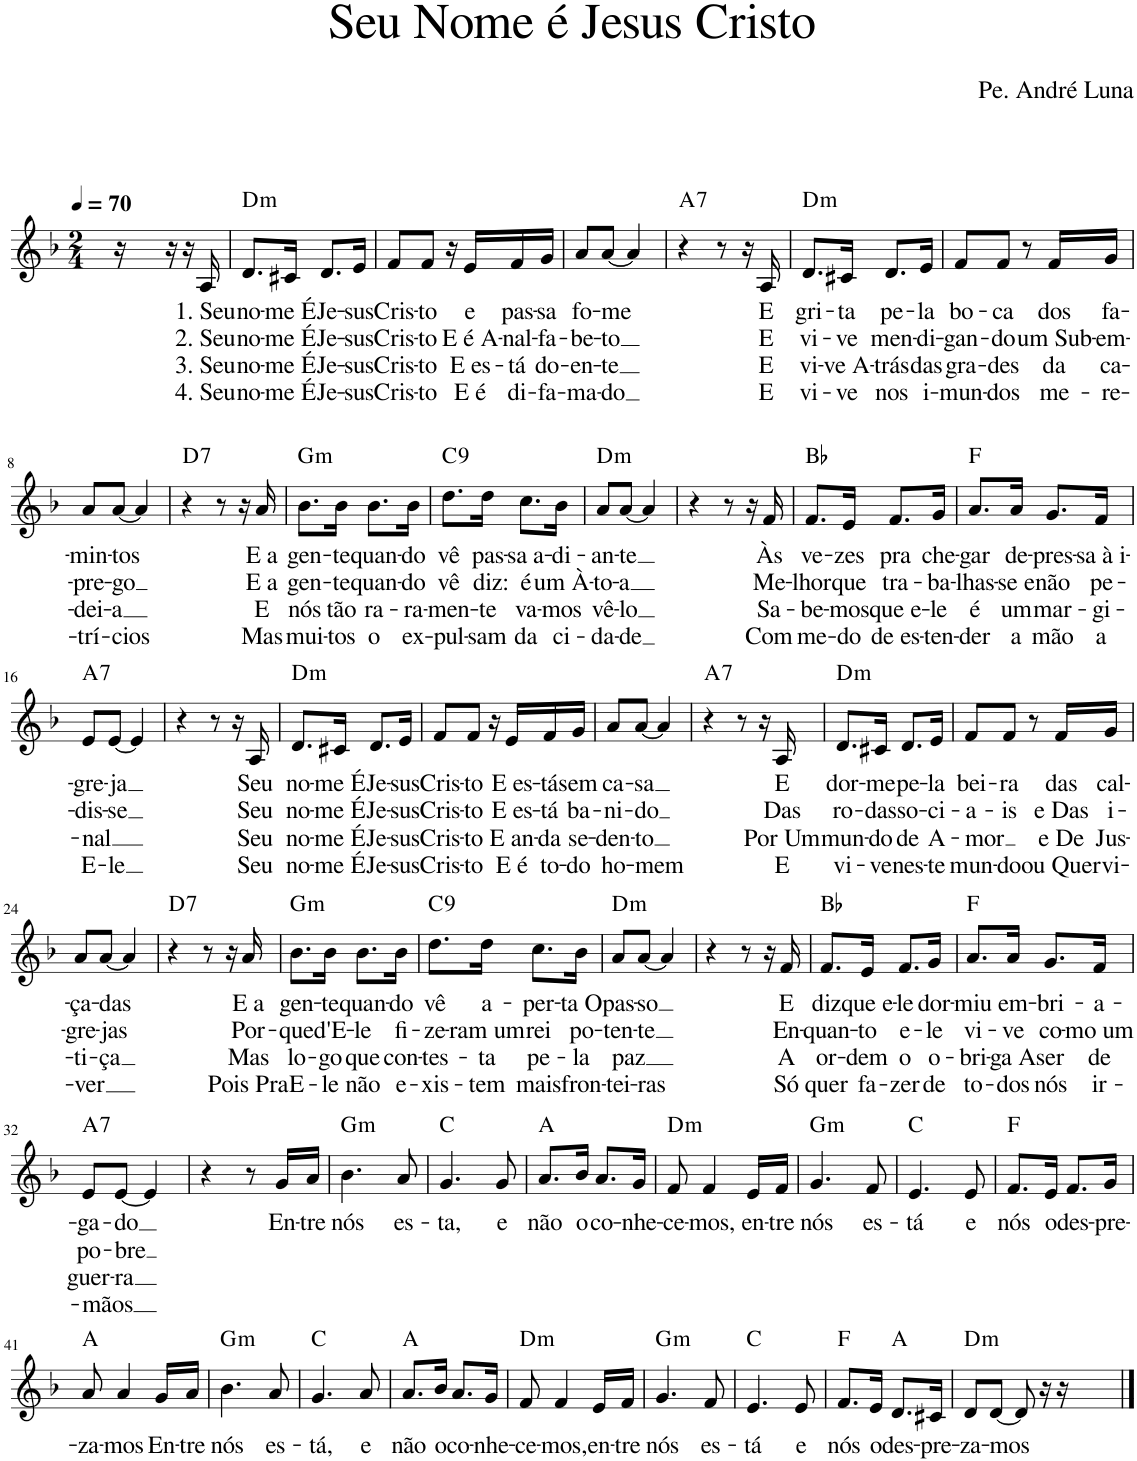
**kern	**text	**text	**text	**text	**harte
*part1	*part1	*part1	*part1	*part1	*part1
*staff1	*staff1	*staff1	*staff1	*staff1	*
*I"Voz	*	*	*	*	*
*I'Vo.	*	*	*	*	*
*clefG2	*	*	*	*	*
*k[b-]	*	*	*	*	*
*M2/4	*	*	*	*	*
=1	=1	=1	=1	=1	=1
16r	.	.	.	.	.
16r	.	.	.	.	.
16r	.	.	.	.	.
*MM70	*	*	*	*	*
!	!LO:LY:b	!LO:LY:b	!LO:LY:b	!LO:LY:b	!
16A/	1. Seu	2. Seu	3. Seu	4. Seu	.
=2	=2	=2	=2	=2	=2
!	!LO:LY:b	!LO:LY:b	!LO:LY:b	!LO:LY:b	!LO:H:kt=m
8.d/L	no-	no-	no-	no-	D:min
!	!LO:LY:b	!LO:LY:b	!LO:LY:b	!LO:LY:b	!
16c#X/Jk	-me É	-me É	-me É	-me É	.
!	!LO:LY:b	!LO:LY:b	!LO:LY:b	!LO:LY:b	!
8.d/L	Je-	Je-	Je-	Je-	.
!	!LO:LY:b	!LO:LY:b	!LO:LY:b	!LO:LY:b	!
16e/Jk	-sus	-sus	-sus	-sus	.
=3	=3	=3	=3	=3	=3
!	!LO:LY:b	!LO:LY:b	!LO:LY:b	!LO:LY:b	!
8f/L	Cris-	Cris-	Cris-	Cris-	.
!	!LO:LY:b	!LO:LY:b	!LO:LY:b	!LO:LY:b	!
8f/J	-to	-to	-to	-to	.
16r	.	.	.	.	.
!	!LO:LY:b	!LO:LY:b	!LO:LY:b	!LO:LY:b	!
16e/LL	e	E é A-	E es-	E é	.
!	!LO:LY:b	!LO:LY:b	!LO:LY:b	!LO:LY:b	!
16f/	pas-	-nal-	-tá	di-	.
!	!LO:LY:b	!LO:LY:b	!LO:LY:b	!LO:LY:b	!
16g/JJ	-sa	-fa-	do-	-fa-	.
=4	=4	=4	=4	=4	=4
!	!LO:LY:b	!LO:LY:b	!LO:LY:b	!LO:LY:b	!
8a/L	fo-	-be-	-en-	-ma-	.
!	!LO:LY:b	!LO:LY:b	!LO:LY:b	!LO:LY:b	!
[8a/J	-me	-to	-te	-do	.
4a/]	.	.	.	.	.
=5	=5	=5	=5	=5	=5
!	!	!	!	!	!LO:H:kt=7
4r	.	.	.	.	A:7
8r	.	.	.	.	.
16r	.	.	.	.	.
!	!LO:LY:b	!LO:LY:b	!LO:LY:b	!LO:LY:b	!
16A/	E	E	E	E	.
=6	=6	=6	=6	=6	=6
!	!LO:LY:b	!LO:LY:b	!LO:LY:b	!LO:LY:b	!LO:H:kt=m
8.d/L	gri-	vi-	vi-	vi-	D:min
!	!LO:LY:b	!LO:LY:b	!LO:LY:b	!LO:LY:b	!
16c#X/Jk	-ta	-ve	-ve A-	-ve	.
!	!LO:LY:b	!LO:LY:b	!LO:LY:b	!LO:LY:b	!
8.d/L	pe-	men-	-trás	nos	.
!	!LO:LY:b	!LO:LY:b	!LO:LY:b	!LO:LY:b	!
16e/Jk	-la	-di-	das	i-	.
=7	=7	=7	=7	=7	=7
!	!LO:LY:b	!LO:LY:b	!LO:LY:b	!LO:LY:b	!
8f/L	bo-	-gan-	gra-	-mun-	.
!	!LO:LY:b	!LO:LY:b	!LO:LY:b	!LO:LY:b	!
8f/J	-ca	-do	-des	-dos	.
8r	.	.	.	.	.
!	!LO:LY:b	!LO:LY:b	!LO:LY:b	!LO:LY:b	!
16f/LL	dos	um Sub-	da	me-	.
!	!LO:LY:b	!LO:LY:b	!LO:LY:b	!LO:LY:b	!
16g/JJ	fa-	-em-	ca-	-re-	.
!!LO:LB:g=z
=8	=8	=8	=8	=8	=8
!	!LO:LY:b	!LO:LY:b	!LO:LY:b	!LO:LY:b	!
8a/L	-min-	-pre-	-dei-	-trí-	.
!	!LO:LY:b	!LO:LY:b	!LO:LY:b	!LO:LY:b	!
[8a/J	-tos	-go	-a	-cios	.
4a/]	.	.	.	.	.
=9	=9	=9	=9	=9	=9
!	!	!	!	!	!LO:H:kt=7
4r	.	.	.	.	D:7
8r	.	.	.	.	.
16r	.	.	.	.	.
!	!LO:LY:b	!LO:LY:b	!LO:LY:b	!LO:LY:b	!
16a/	E a	E a	E	Mas	.
=10	=10	=10	=10	=10	=10
!	!LO:LY:b	!LO:LY:b	!LO:LY:b	!LO:LY:b	!LO:H:kt=m
8.b-\L	gen-	gen-	nós	mui-	G:min
!	!LO:LY:b	!LO:LY:b	!LO:LY:b	!LO:LY:b	!
16b-\Jk	-te	-te	tão	-tos	.
!	!LO:LY:b	!LO:LY:b	!LO:LY:b	!LO:LY:b	!
8.b-\L	quan-	quan-	ra-	o	.
!	!LO:LY:b	!LO:LY:b	!LO:LY:b	!LO:LY:b	!
16b-\Jk	-do	-do	-ra-	ex-	.
=11	=11	=11	=11	=11	=11
!	!LO:LY:b	!LO:LY:b	!LO:LY:b	!LO:LY:b	!LO:H:kt=9
8.dd\L	vê	vê	-men-	-pul-	C:9
!	!LO:LY:b	!LO:LY:b	!LO:LY:b	!LO:LY:b	!
16dd\Jk	pas-	diz:	-te	-sam	.
!	!LO:LY:b	!LO:LY:b	!LO:LY:b	!LO:LY:b	!
8.cc\L	-sa a-	é	va-	da	.
!	!LO:LY:b	!LO:LY:b	!LO:LY:b	!LO:LY:b	!
16b-\Jk	-di-	um À-	-mos	ci-	.
=12	=12	=12	=12	=12	=12
!	!LO:LY:b	!LO:LY:b	!LO:LY:b	!LO:LY:b	!LO:H:kt=m
8a/L	-an-	-to-	vê-	-da-	D:min
!	!LO:LY:b	!LO:LY:b	!LO:LY:b	!LO:LY:b	!
[8a/J	-te	-a	-lo	-de	.
4a/]	.	.	.	.	.
=13	=13	=13	=13	=13	=13
4r	.	.	.	.	.
8r	.	.	.	.	.
16r	.	.	.	.	.
!	!LO:LY:b	!LO:LY:b	!LO:LY:b	!LO:LY:b	!
16f/	Às	Me-	Sa-	Com	.
=14	=14	=14	=14	=14	=14
!	!LO:LY:b	!LO:LY:b	!LO:LY:b	!LO:LY:b	!
8.f/L	ve-	-lhor	-be-	me-	Bb:maj
!	!LO:LY:b	!LO:LY:b	!LO:LY:b	!LO:LY:b	!
16e/Jk	-zes	que	-mos	-do	.
!	!LO:LY:b	!LO:LY:b	!LO:LY:b	!LO:LY:b	!
8.f/L	pra	tra-	que e-	de es-	.
!	!LO:LY:b	!LO:LY:b	!LO:LY:b	!LO:LY:b	!
16g/Jk	che-	-ba-	-le	-ten-	.
=15	=15	=15	=15	=15	=15
!	!LO:LY:b	!LO:LY:b	!LO:LY:b	!LO:LY:b	!
8.a/L	-gar	-lhas-	é	-der	F:maj
!	!LO:LY:b	!LO:LY:b	!LO:LY:b	!LO:LY:b	!
16a/Jk	de-	-se e	um	a	.
!	!LO:LY:b	!LO:LY:b	!LO:LY:b	!LO:LY:b	!
8.g/L	-pres-	não	mar-	mão	.
!	!LO:LY:b	!LO:LY:b	!LO:LY:b	!LO:LY:b	!
16f/Jk	-sa à i-	pe-	-gi-	a	.
!!LO:LB:g=z
=16	=16	=16	=16	=16	=16
!	!LO:LY:b	!LO:LY:b	!LO:LY:b	!LO:LY:b	!LO:H:kt=7
8e/L	-gre-	-dis-	-nal	E-	A:7
!	!LO:LY:b	!LO:LY:b	!	!LO:LY:b	!
[8e/J	-ja	-se	.	-le	.
4e/]	.	.	.	.	.
=17	=17	=17	=17	=17	=17
4r	.	.	.	.	.
8r	.	.	.	.	.
16r	.	.	.	.	.
!	!LO:LY:b	!LO:LY:b	!LO:LY:b	!LO:LY:b	!
16A/	Seu	Seu	Seu	Seu	.
=18	=18	=18	=18	=18	=18
!	!LO:LY:b	!LO:LY:b	!LO:LY:b	!LO:LY:b	!LO:H:kt=m
8.d/L	no-	no-	no-	no-	D:min
!	!LO:LY:b	!LO:LY:b	!LO:LY:b	!LO:LY:b	!
16c#X/Jk	-me É	-me É	-me É	-me É	.
!	!LO:LY:b	!LO:LY:b	!LO:LY:b	!LO:LY:b	!
8.d/L	Je-	Je-	Je-	Je-	.
!	!LO:LY:b	!LO:LY:b	!LO:LY:b	!LO:LY:b	!
16e/Jk	-sus	-sus	-sus	-sus	.
=19	=19	=19	=19	=19	=19
!	!LO:LY:b	!LO:LY:b	!LO:LY:b	!LO:LY:b	!
8f/L	Cris-	Cris-	Cris-	Cris-	.
!	!LO:LY:b	!LO:LY:b	!LO:LY:b	!LO:LY:b	!
8f/J	-to	-to	-to	-to	.
16r	.	.	.	.	.
!	!LO:LY:b	!LO:LY:b	!LO:LY:b	!LO:LY:b	!
16e/LL	E es-	E es-	E an-	E é	.
!	!LO:LY:b	!LO:LY:b	!LO:LY:b	!LO:LY:b	!
16f/	-tá	-tá	-da	to-	.
!	!LO:LY:b	!LO:LY:b	!LO:LY:b	!LO:LY:b	!
16g/JJ	sem	ba-	se-	-do	.
=20	=20	=20	=20	=20	=20
!	!LO:LY:b	!LO:LY:b	!LO:LY:b	!LO:LY:b	!
8a/L	ca-	-ni-	-den-	ho-	.
!	!LO:LY:b	!LO:LY:b	!LO:LY:b	!LO:LY:b	!
[8a/J	-sa	-do	-to	-mem	.
4a/]	.	.	.	.	.
=21	=21	=21	=21	=21	=21
!	!	!	!	!	!LO:H:kt=7
4r	.	.	.	.	A:7
8r	.	.	.	.	.
16r	.	.	.	.	.
!	!LO:LY:b	!LO:LY:b	!LO:LY:b	!LO:LY:b	!
16A/	E	Das	Por Um	E	.
=22	=22	=22	=22	=22	=22
!	!LO:LY:b	!LO:LY:b	!LO:LY:b	!LO:LY:b	!LO:H:kt=m
8.d/L	dor-	ro-	mun-	vi-	D:min
!	!LO:LY:b	!LO:LY:b	!LO:LY:b	!LO:LY:b	!
16c#X/Jk	-me	-das	-do	-ve	.
!	!LO:LY:b	!LO:LY:b	!LO:LY:b	!LO:LY:b	!
8.d/L	pe-	so-	de	nes-	.
!	!LO:LY:b	!LO:LY:b	!LO:LY:b	!LO:LY:b	!
16e/Jk	-la	-ci-	A-	-te	.
=23	=23	=23	=23	=23	=23
!	!LO:LY:b	!LO:LY:b	!LO:LY:b	!LO:LY:b	!
8f/L	bei-	-a-	-mor	mun-	.
!	!LO:LY:b	!LO:LY:b	!	!LO:LY:b	!
8f/J	-ra	-is	.	-do	.
8r	.	.	.	.	.
!	!LO:LY:b	!LO:LY:b	!LO:LY:b	!LO:LY:b	!
16f/LL	das	e Das	e De	ou Quer	.
!	!LO:LY:b	!LO:LY:b	!LO:LY:b	!LO:LY:b	!
16g/JJ	cal-	i-	Jus-	vi-	.
!!LO:LB:g=z
=24	=24	=24	=24	=24	=24
!	!LO:LY:b	!LO:LY:b	!LO:LY:b	!LO:LY:b	!
8a/L	-ça-	-gre-	-ti-	-ver	.
!	!LO:LY:b	!LO:LY:b	!LO:LY:b	!	!
[8a/J	-das	-jas	-ça	.	.
4a/]	.	.	.	.	.
=25	=25	=25	=25	=25	=25
!	!	!	!	!	!LO:H:kt=7
4r	.	.	.	.	D:7
8r	.	.	.	.	.
16r	.	.	.	.	.
!	!LO:LY:b	!LO:LY:b	!LO:LY:b	!LO:LY:b	!
16a/	E a	Por-	Mas	Pois Pra	.
=26	=26	=26	=26	=26	=26
!	!LO:LY:b	!LO:LY:b	!LO:LY:b	!LO:LY:b	!LO:H:kt=m
8.b-\L	gen-	-que	lo-	E-	G:min
!	!LO:LY:b	!LO:LY:b	!LO:LY:b	!LO:LY:b	!
16b-\Jk	-te	d'E-	-go	-le	.
!	!LO:LY:b	!LO:LY:b	!LO:LY:b	!LO:LY:b	!
8.b-\L	quan-	-le	que	não	.
!	!LO:LY:b	!LO:LY:b	!LO:LY:b	!LO:LY:b	!
16b-\Jk	-do	fi-	con-	e-	.
=27	=27	=27	=27	=27	=27
!	!LO:LY:b	!LO:LY:b	!LO:LY:b	!LO:LY:b	!LO:H:kt=9
8.dd\L	vê	-ze-	-tes-	-xis-	C:9
!	!LO:LY:b	!LO:LY:b	!LO:LY:b	!LO:LY:b	!
16dd\Jk	a-	-ram um	-ta	-tem	.
!	!LO:LY:b	!LO:LY:b	!LO:LY:b	!LO:LY:b	!
8.cc\L	-per-	rei	pe-	mais	.
!	!LO:LY:b	!LO:LY:b	!LO:LY:b	!LO:LY:b	!
16b-\Jk	-ta O	po-	-la	fron-	.
=28	=28	=28	=28	=28	=28
!	!LO:LY:b	!LO:LY:b	!LO:LY:b	!LO:LY:b	!LO:H:kt=m
8a/L	pas-	-ten-	paz	-tei-	D:min
!	!LO:LY:b	!LO:LY:b	!	!LO:LY:b	!
[8a/J	-so	-te	.	-ras	.
4a/]	.	.	.	.	.
=29	=29	=29	=29	=29	=29
4r	.	.	.	.	.
8r	.	.	.	.	.
16r	.	.	.	.	.
!	!LO:LY:b	!LO:LY:b	!LO:LY:b	!LO:LY:b	!
16f/	E	En-	A	Só	.
=30	=30	=30	=30	=30	=30
!	!LO:LY:b	!LO:LY:b	!LO:LY:b	!LO:LY:b	!
8.f/L	diz	-quan-	or-	quer	Bb:maj
!	!LO:LY:b	!LO:LY:b	!LO:LY:b	!LO:LY:b	!
16e/Jk	que e-	-to	-dem	fa-	.
!	!LO:LY:b	!LO:LY:b	!LO:LY:b	!LO:LY:b	!
8.f/L	-le	e-	o	-zer	.
!	!LO:LY:b	!LO:LY:b	!LO:LY:b	!LO:LY:b	!
16g/Jk	dor-	-le	o-	de	.
=31	=31	=31	=31	=31	=31
!	!LO:LY:b	!LO:LY:b	!LO:LY:b	!LO:LY:b	!
8.a/L	-miu	vi-	-bri-	to-	F:maj
!	!LO:LY:b	!LO:LY:b	!LO:LY:b	!LO:LY:b	!
16a/Jk	em-	-ve	-ga A	-dos	.
!	!LO:LY:b	!LO:LY:b	!LO:LY:b	!LO:LY:b	!
8.g/L	-bri-	co-	ser	nós	.
!	!LO:LY:b	!LO:LY:b	!LO:LY:b	!LO:LY:b	!
16f/Jk	-a-	-mo um	de	ir-	.
!!LO:LB:g=z
=32	=32	=32	=32	=32	=32
!	!LO:LY:b	!LO:LY:b	!LO:LY:b	!LO:LY:b	!LO:H:kt=7
8e/L	-ga-	po-	guer-	-mãos	A:7
!	!LO:LY:b	!LO:LY:b	!LO:LY:b	!	!
[8e/J	-do	-bre	-ra	.	.
4e/]	.	.	.	.	.
=33	=33	=33	=33	=33	=33
4r	.	.	.	.	.
8r	.	.	.	.	.
!	!LO:LY:b	!	!	!	!
16g/LL	En-	.	.	.	.
!	!LO:LY:b	!	!	!	!
16a/JJ	-tre	.	.	.	.
=34	=34	=34	=34	=34	=34
!	!LO:LY:b	!	!	!	!LO:H:kt=m
4.b-\	nós	.	.	.	G:min
!	!LO:LY:b	!	!	!	!
8a/	es-	.	.	.	.
=35	=35	=35	=35	=35	=35
!	!LO:LY:b	!	!	!	!
4.g/	-ta,	.	.	.	C:maj
!	!LO:LY:b	!	!	!	!
8g/	e	.	.	.	.
=36	=36	=36	=36	=36	=36
!	!LO:LY:b	!	!	!	!
8.a/L	não	.	.	.	A:maj
!	!LO:LY:b	!	!	!	!
16b-/Jk	o	.	.	.	.
!	!LO:LY:b	!	!	!	!
8.a/L	co-	.	.	.	.
!	!LO:LY:b	!	!	!	!
16g/Jk	-nhe-	.	.	.	.
=37	=37	=37	=37	=37	=37
!	!LO:LY:b	!	!	!	!LO:H:kt=m
8f/	-ce-	.	.	.	D:min
!	!LO:LY:b	!	!	!	!
4f/	-mos,	.	.	.	.
!	!LO:LY:b	!	!	!	!
16e/LL	en-	.	.	.	.
!	!LO:LY:b	!	!	!	!
16f/JJ	-tre	.	.	.	.
=38	=38	=38	=38	=38	=38
!	!LO:LY:b	!	!	!	!LO:H:kt=m
4.g/	nós	.	.	.	G:min
!	!LO:LY:b	!	!	!	!
8f/	es-	.	.	.	.
=39	=39	=39	=39	=39	=39
!	!LO:LY:b	!	!	!	!
4.e/	-tá	.	.	.	C:maj
!	!LO:LY:b	!	!	!	!
8e/	e	.	.	.	.
=40	=40	=40	=40	=40	=40
!	!LO:LY:b	!	!	!	!
8.f/L	nós	.	.	.	F:maj
!	!LO:LY:b	!	!	!	!
16e/Jk	o	.	.	.	.
!	!LO:LY:b	!	!	!	!
8.f/L	des-	.	.	.	.
!	!LO:LY:b	!	!	!	!
16g/Jk	-pre-	.	.	.	.
!!LO:LB:g=z
=41	=41	=41	=41	=41	=41
!	!LO:LY:b	!	!	!	!
8a/	-za-	.	.	.	A:maj
!	!LO:LY:b	!	!	!	!
4a/	-mos	.	.	.	.
!	!LO:LY:b	!	!	!	!
16g/LL	En-	.	.	.	.
!	!LO:LY:b	!	!	!	!
16a/JJ	-tre	.	.	.	.
=42	=42	=42	=42	=42	=42
!	!LO:LY:b	!	!	!	!LO:H:kt=m
4.b-\	nós	.	.	.	G:min
!	!LO:LY:b	!	!	!	!
8a/	es-	.	.	.	.
=43	=43	=43	=43	=43	=43
!	!LO:LY:b	!	!	!	!
4.g/	-tá,	.	.	.	C:maj
!	!LO:LY:b	!	!	!	!
8a/	e	.	.	.	.
=44	=44	=44	=44	=44	=44
!	!LO:LY:b	!	!	!	!
8.a/L	não	.	.	.	A:maj
!	!LO:LY:b	!	!	!	!
16b-/Jk	o	.	.	.	.
!	!LO:LY:b	!	!	!	!
8.a/L	co-	.	.	.	.
!	!LO:LY:b	!	!	!	!
16g/Jk	-nhe-	.	.	.	.
=45	=45	=45	=45	=45	=45
!	!LO:LY:b	!	!	!	!LO:H:kt=m
8f/	-ce-	.	.	.	D:min
!	!LO:LY:b	!	!	!	!
4f/	-mos,	.	.	.	.
!	!LO:LY:b	!	!	!	!
16e/LL	en-	.	.	.	.
!	!LO:LY:b	!	!	!	!
16f/JJ	-tre	.	.	.	.
=46	=46	=46	=46	=46	=46
!	!LO:LY:b	!	!	!	!LO:H:kt=m
4.g/	nós	.	.	.	G:min
!	!LO:LY:b	!	!	!	!
8f/	es-	.	.	.	.
=47	=47	=47	=47	=47	=47
!	!LO:LY:b	!	!	!	!
4.e/	-tá	.	.	.	C:maj
!	!LO:LY:b	!	!	!	!
8e/	e	.	.	.	.
=48	=48	=48	=48	=48	=48
!	!LO:LY:b	!	!	!	!
8.f/L	nós	.	.	.	F:maj
!	!LO:LY:b	!	!	!	!
16e/Jk	o	.	.	.	.
!	!LO:LY:b	!	!	!	!
8.d/L	des-	.	.	.	A:maj
!	!LO:LY:b	!	!	!	!
16c#X/Jk	-pre-	.	.	.	.
=49	=49	=49	=49	=49	=49
!	!LO:LY:b	!	!	!	!LO:H:kt=m
8d/L	-za-	.	.	.	D:min
!	!LO:LY:b	!	!	!	!
[8d/J	-mos	.	.	.	.
8d/]	.	.	.	.	.
16r	.	.	.	.	.
16r	.	.	.	.	.
==	==	==	==	==	==
*-	*-	*-	*-	*-	*-
